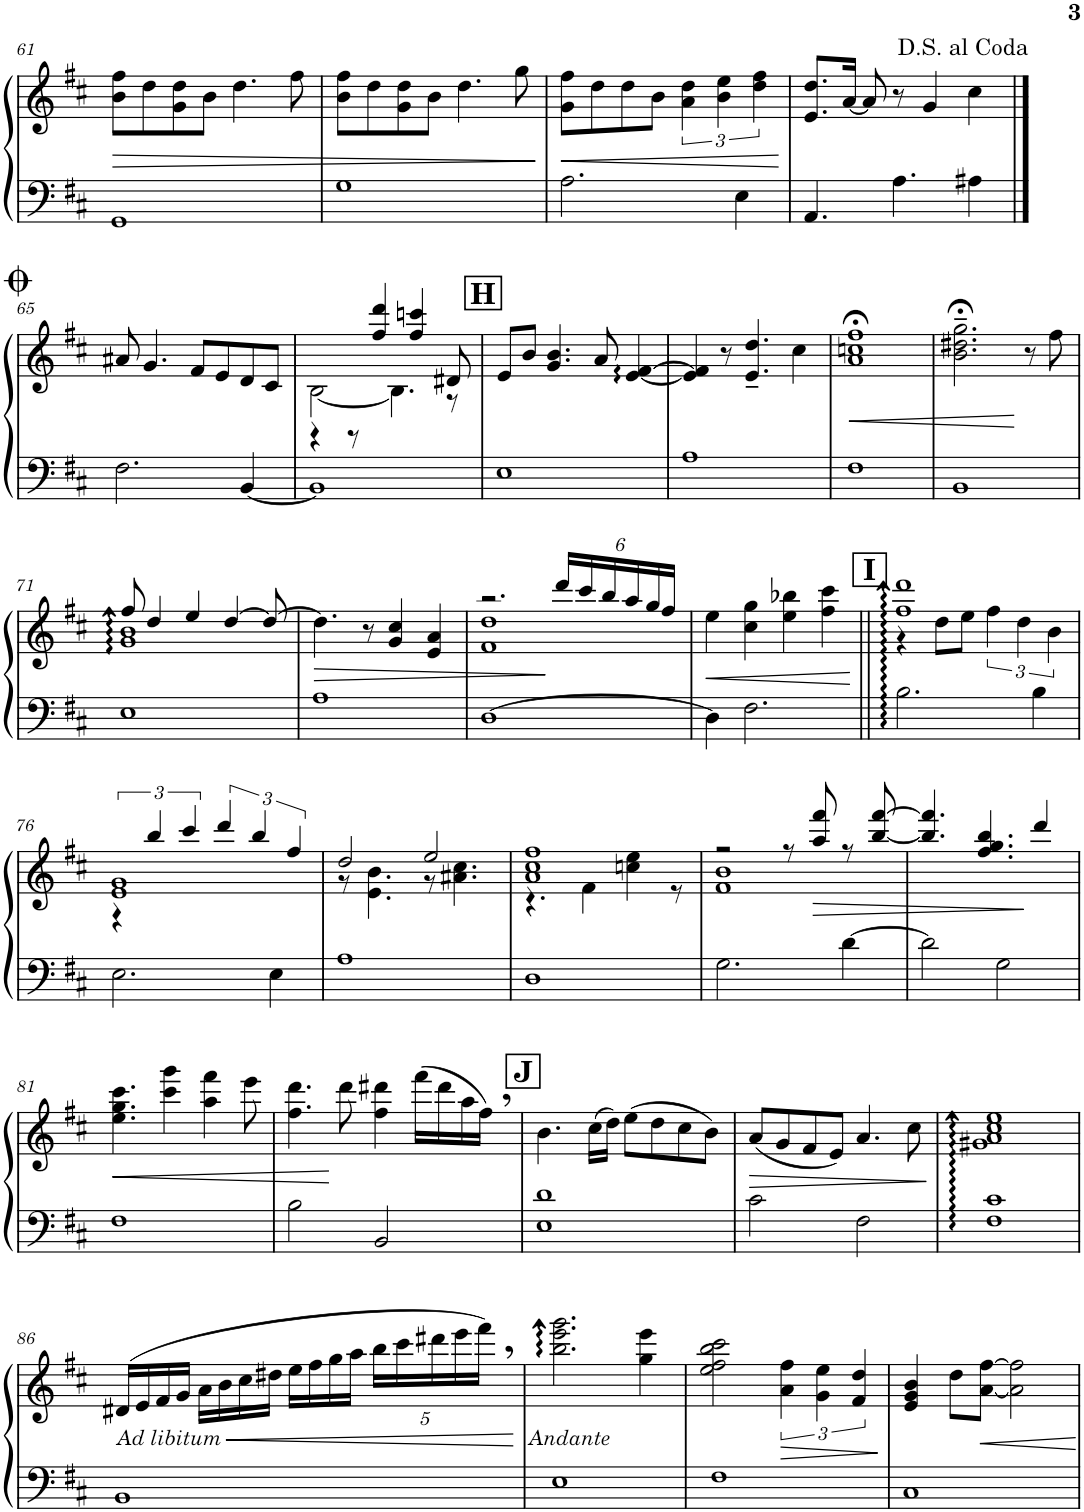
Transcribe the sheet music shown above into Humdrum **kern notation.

**kern	**kern	**dynam
*part1	*part1	*part1
*staff2	*staff1	*staff1/2
*I"Piano	*	*
*I'Pno.	*	*
!!LO:PB:g=z
*clefF4	*clefG2	*
*Trd2c4	*Trd2c4	*
*k[f#c#]	*k[f#c#]	*
*M4/4	*M4/4	*
=61	=61	=61
!	!	!LO:HP:b
1GG	8b\ 8ff#\L	>
.	8dd\	.
.	8g\ 8dd\	.
.	8b\J	.
.	4.dd\	.
.	8ff#\	.
=62	=62	=62
1G	8b\ 8ff#\L	.
.	8dd\	.
.	8g\ 8dd\	.
.	8b\J	.
.	4.dd\	.
.	8gg\	.
.	.	]
=63	=63	=63
!	!	!LO:HP:b
2.A\	8g\ 8ff#\L	<
.	8dd\	.
.	8dd\	.
.	8b\J	.
.	6a\ 6dd\	.
.	6b\ 6ee\	.
4E\	.	.
.	6dd\ 6ff#\	.
.	.	[
=64	=64	=64
4.AA/	8.e/ 8.dd/L	.
.	[16a/Jk	.
.	8a/]	.
4.A\	8r	.
.	4g/	.
4A#X\	4cc#\	.
!!LO:LB:g=z
==65	==65	==65
2.F#\	8a#X/	.
.	4.g/	.
.	8f#/L	.
.	8e/	.
[4BB/	8d/	.
.	8c#/J	.
=66	=66	=66
*	*^	*
1BB]	[2B\	4r	.
.	.	8r	.
.	.	4ff#/ 4ddd/	.
.	4.B\]	.	.
.	.	4ff#/ 4cccn/	.
.	8d#X/	8r	.
*	*v	*v	*
!!LO:REH:place=s1:a:B:cj:fs=14:t=H
=67	=67	=67
1E	8e/L	.
.	8b/J	.
.	4.g/ 4.b/	.
.	8a/	.
.	[4e/ [4f#/	.
=68	=68	=68
1A	4e/] 4f#/]	.
.	8r	.
.	4.e/~ 4.dd/~	.
.	4cc#\	.
=69	=69	=69
!	!	!LO:HP:b
1F#	1a;< 1ccn;< 1ff#;<	<
=70	=70	=70
1BB	2.b\;<~ 2.dd#X\;<~ 2.gg\;<~	.
.	8r	[
.	8ff#\	.
!!LO:LB:g=z
=71	=71	=71
*	*^	*
1E	8ff#/	1g 1b	.
.	4dd/	.	.
.	4ee/	.	.
.	[4dd/	.	.
.	8dd/_	.	.
*	*v	*v	*
=72	=72	=72
!	!	!LO:HP:b
1A	4.dd\]	>
.	8r	.
.	4g/ 4cc#/	.
.	4e/ 4a/	.
=73	=73	=73
*	*^	*
[1D	2.r	1f# 1dd	.
*	*Xbrackettup	*	*
.	24ddd/LL	.	]
.	24ccc#/	.	.
.	24bb/	.	.
.	24aa/	.	.
.	24gg/	.	.
.	24ff#/JJ	.	.
*	*v	*v	*
=74	=74	=74
!	!	!LO:HP:b
4D\]	4ee\	<
2.F#\	4cc#\ 4gg\	.
.	4ee\ 4bb-X\	.
.	4ff#\ 4ccc#\	.
.	.	[
!!LO:REH:place=s1:a:B:cj:fs=14:t=I
=75||	=75||	=75||
*	*^	*
2.B\	1ff# 1ddd	4r	.
.	.	8dd\L	.
.	.	8ee\J	.
*	*	*brackettup	*
.	.	6ff#\	.
.	.	6dd\	.
4B\	.	.	.
.	.	6b\	.
!!LO:LB:g=z	!!
=76	=76	=76	=76
2.E\	1e 1g	6r	.
.	.	6bb/	.
.	.	6ccc#/	.
.	.	6ddd/	.
.	.	6bb/	.
4E\	.	.	.
.	.	6ff#/	.
=77	=77	=77	=77
1A	2dd/	8r	.
.	.	4.e\ 4.b\	.
.	2ee/	8r	.
.	.	4.a#X\ 4.cc#\	.
=78	=78	=78	=78
1D	1a 1cc# 1ff#	4.r	.
.	.	4f#\	.
.	.	4ccn\ 4ee\	.
.	.	8r	.
=79	=79	=79	=79
2.G\	2r	1f# 1b	.
.	8r	.	.
!	!	!	!LO:HP:b
.	8aa/ 8fff#/	.	>
[4d\	8r	.	.
.	[<8bb/ [8fff#/	.	.
*	*v	*v	*
=80	=80	=80
2d\]	4.bb/] 4.fff#/]	.
.	4.ff#/ 4.gg/ 4.bb/	.
2G\	.	.
.	4ddd/	]
!!LO:LB:g=z
=81	=81	=81
!	!	!LO:HP:b
1F#	4.ee\ 4.gg\ 4.ccc#\	<
.	4ccc#\ 4ggg\	.
.	4aa\ 4fff#\	.
.	8eee\	.
=82	=82	=82
2B\	4.ff#\ 4.ddd\	.
.	8ddd\	[
2BB/	4ff#\ 4ddd#X\	.
.	(16fff#\LL	.
.	16ddd#\	.
.	16aa\	.
.	16ff#,\JJ)	.
!!LO:REH:place=s1:a:B:cj:fs=14:t=J
=83	=83	=83
1E 1d	4.b\	.
.	(16cc#\LL	.
.	16dd\JJ)	.
.	(8ee\L	.
.	8dd\	.
.	8cc#\	.
.	8b\J)	.
=84	=84	=84
!	!	!LO:HP:b
2c#\	(8a/L	>
.	8g/	.
.	8f#/	.
.	8e/J)	.
2F#\	4.a/	.
.	8cc#\	.
.	.	]
=85	=85	=85
1F# 1c#	1g#X 1a 1cc# 1ee	.
!!LO:LB:g=z
=86	=86	=86
!	!LO:TX:b:i:t=Ad libitum	!
!	!	!LO:HP:b
1BB	(16d#X/LL	<
.	16e/	.
.	16f#/	.
.	16g/JJ	.
.	16a\LL	.
.	16b\	.
.	16cc#\	.
.	16dd#X\JJ	.
.	16ee\LL	.
.	16ff#\	.
.	16gg\	.
.	16aa\JJ	.
*	*Xbrackettup	*
.	20bb\LL	.
.	20ccc#\	.
.	20ddd#X\	.
.	20eee\	.
.	20fff#,\JJ)	.
.	.	[
=87	=87	=87
!	!LO:TX:b:i:t=Andante	!
1E	2.bb\ 2.eee\ 2.ggg\	.
.	4gg\ 4eee\	.
=88	=88	=88
1F#	2ee\ 2ff#\ 2bb\ 2ccc#\	.
*	*brackettup	*
!	!	!LO:HP:b
.	6a\ 6ff#\	>
.	6g\ 6ee\	.
.	6f#/ 6dd/	.
.	.	]
=89	=89	=89
1C#	4e/ 4g/ 4b/	.
.	8dd\L	.
.	[8a\ [8ff#\J	.
.	2a\] 2ff#\]	.
=	=	=
*-	*-	*-
